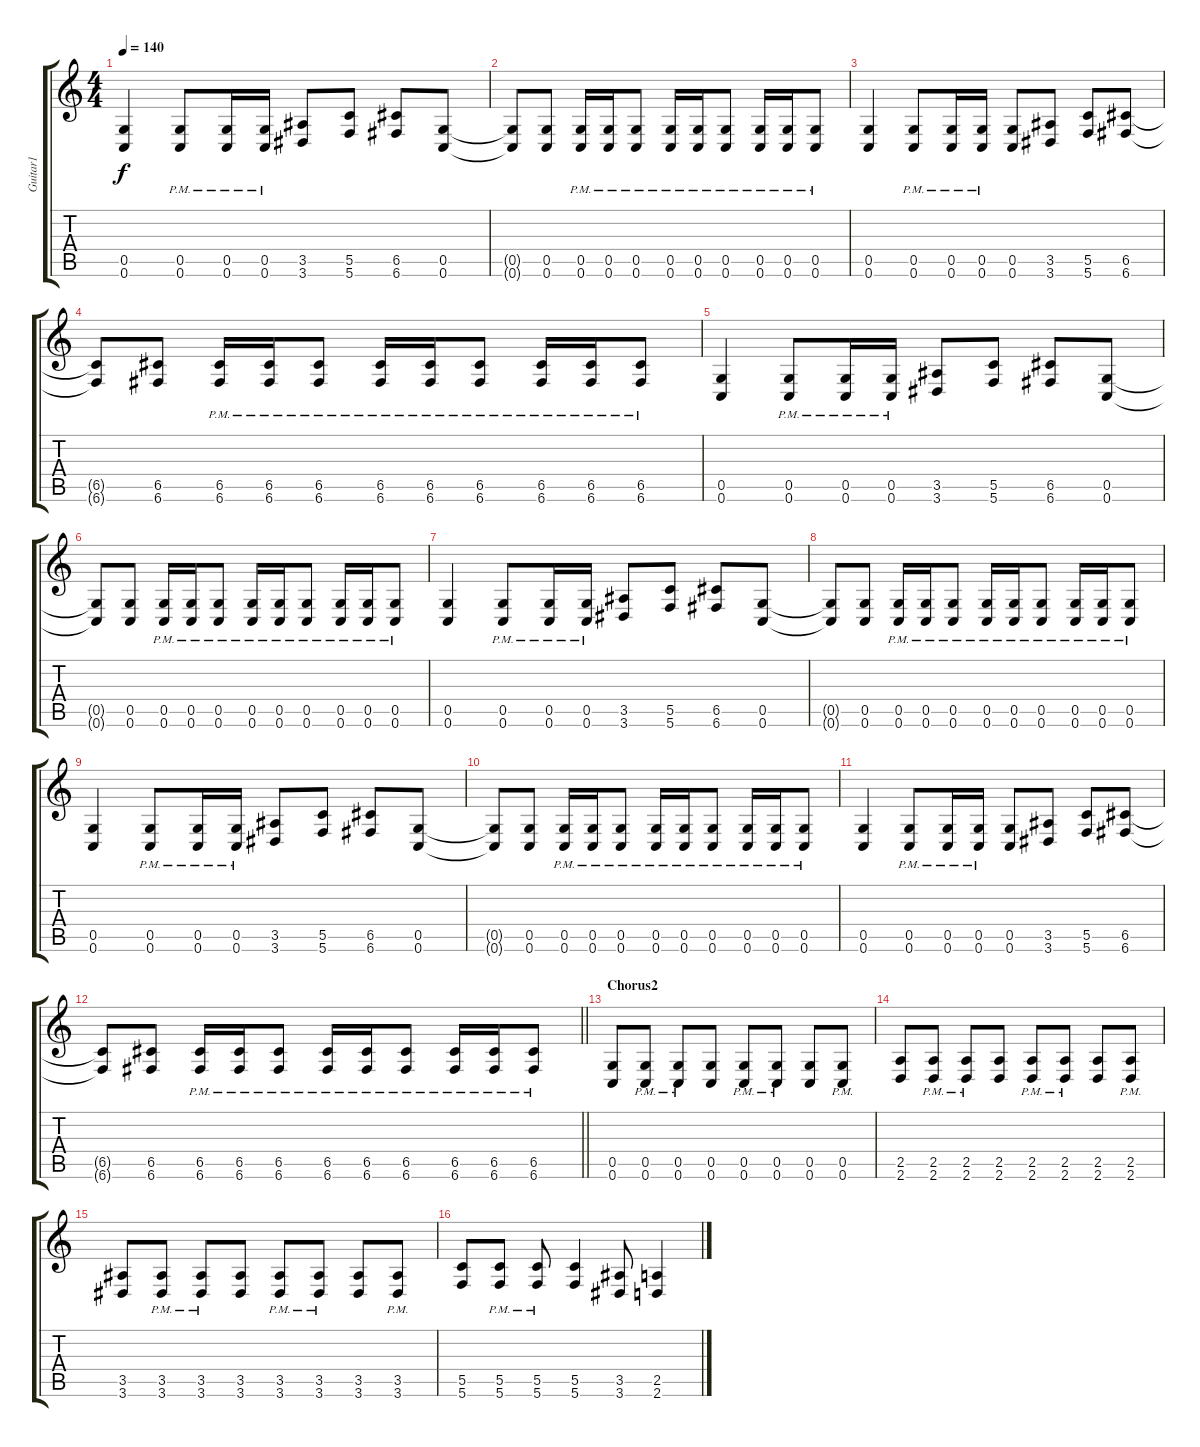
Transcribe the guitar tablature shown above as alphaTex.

\track ("Guitar1" "Guitar1") {instrument distortionguitar}
\staff {score tabs}
\tuning (C4 A3 F3 C3 G2 C2) {hide}
\ts (4 4)
\tempo 140
\clef g2
\ks c
(0.5 0.6).4{dy f} (0.5{pm} 0.6{pm}).8 (0.5{pm} 0.6{pm}).16 (0.5{pm} 0.6{pm}).16 (3.5 3.6).8 (5.5 5.6).8 (6.5 6.6).8 (0.5 0.6).8 |
(0.5{t} 0.6{t}).8 (0.5 0.6).8 (0.5{pm} 0.6{pm}).16 (0.5{pm} 0.6{pm}).16 (0.5{pm} 0.6{pm}).8 (0.5{pm} 0.6{pm}).16 (0.5{pm} 0.6{pm}).16 (0.5{pm} 0.6{pm}).8 (0.5{pm} 0.6{pm}).16 (0.5{pm} 0.6{pm}).16 (0.5{pm} 0.6{pm}).8 |
(0.5 0.6).4 (0.5{pm} 0.6{pm}).8 (0.5{pm} 0.6{pm}).16 (0.5{pm} 0.6{pm}).16 (0.5 0.6).8 (3.5 3.6).8 (5.5 5.6).8 (6.5 6.6).8 |
(6.5{t} 6.6{t}).8 (6.5 6.6).8 (6.5{pm} 6.6{pm}).16 (6.5{pm} 6.6{pm}).16 (6.5{pm} 6.6{pm}).8 (6.5{pm} 6.6{pm}).16 (6.5{pm} 6.6{pm}).16 (6.5{pm} 6.6{pm}).8 (6.5{pm} 6.6{pm}).16 (6.5{pm} 6.6{pm}).16 (6.5{pm} 6.6{pm}).8 |
(0.5 0.6).4 (0.5{pm} 0.6{pm}).8 (0.5{pm} 0.6{pm}).16 (0.5{pm} 0.6{pm}).16 (3.5 3.6).8 (5.5 5.6).8 (6.5 6.6).8 (0.5 0.6).8 |
(0.5{t} 0.6{t}).8 (0.5 0.6).8 (0.5{pm} 0.6{pm}).16 (0.5{pm} 0.6{pm}).16 (0.5{pm} 0.6{pm}).8 (0.5{pm} 0.6{pm}).16 (0.5{pm} 0.6{pm}).16 (0.5{pm} 0.6{pm}).8 (0.5{pm} 0.6{pm}).16 (0.5{pm} 0.6{pm}).16 (0.5{pm} 0.6{pm}).8 |
(0.5 0.6).4 (0.5{pm} 0.6{pm}).8 (0.5{pm} 0.6{pm}).16 (0.5{pm} 0.6{pm}).16 (3.5 3.6).8 (5.5 5.6).8 (6.5 6.6).8 (0.5 0.6).8 |
(0.5{t} 0.6{t}).8 (0.5 0.6).8 (0.5{pm} 0.6{pm}).16 (0.5{pm} 0.6{pm}).16 (0.5{pm} 0.6{pm}).8 (0.5{pm} 0.6{pm}).16 (0.5{pm} 0.6{pm}).16 (0.5{pm} 0.6{pm}).8 (0.5{pm} 0.6{pm}).16 (0.5{pm} 0.6{pm}).16 (0.5{pm} 0.6{pm}).8 |
(0.5 0.6).4 (0.5{pm} 0.6{pm}).8 (0.5{pm} 0.6{pm}).16 (0.5{pm} 0.6{pm}).16 (3.5 3.6).8 (5.5 5.6).8 (6.5 6.6).8 (0.5 0.6).8 |
(0.5{t} 0.6{t}).8 (0.5 0.6).8 (0.5{pm} 0.6{pm}).16 (0.5{pm} 0.6{pm}).16 (0.5{pm} 0.6{pm}).8 (0.5{pm} 0.6{pm}).16 (0.5{pm} 0.6{pm}).16 (0.5{pm} 0.6{pm}).8 (0.5{pm} 0.6{pm}).16 (0.5{pm} 0.6{pm}).16 (0.5{pm} 0.6{pm}).8 |
(0.5 0.6).4 (0.5{pm} 0.6{pm}).8 (0.5{pm} 0.6{pm}).16 (0.5{pm} 0.6{pm}).16 (0.5 0.6).8 (3.5 3.6).8 (5.5 5.6).8 (6.5 6.6).8 |
\barLineRight lightlight
(6.5{t} 6.6{t}).8 (6.5 6.6).8 (6.5{pm} 6.6{pm}).16 (6.5{pm} 6.6{pm}).16 (6.5{pm} 6.6{pm}).8 (6.5{pm} 6.6{pm}).16 (6.5{pm} 6.6{pm}).16 (6.5{pm} 6.6{pm}).8 (6.5{pm} 6.6{pm}).16 (6.5{pm} 6.6{pm}).16 (6.5{pm} 6.6{pm}).8 |
\section ("" "Chorus2")
(0.5 0.6).8 (0.5{pm} 0.6{pm}).8 (0.5{pm} 0.6{pm}).8 (0.5 0.6).8 (0.5{pm} 0.6{pm}).8 (0.5{pm} 0.6{pm}).8 (0.5 0.6).8 (0.5{pm} 0.6{pm}).8 |
(2.5 2.6).8 (2.5{pm} 2.6{pm}).8 (2.5{pm} 2.6{pm}).8 (2.5 2.6).8 (2.5{pm} 2.6{pm}).8 (2.5{pm} 2.6{pm}).8 (2.5 2.6).8 (2.5{pm} 2.6{pm}).8 |
(3.5 3.6).8 (3.5{pm} 3.6{pm}).8 (3.5{pm} 3.6{pm}).8 (3.5 3.6).8 (3.5{pm} 3.6{pm}).8 (3.5{pm} 3.6{pm}).8 (3.5 3.6).8 (3.5{pm} 3.6{pm}).8 |
(5.5 5.6).8 (5.5{pm} 5.6{pm}).8 (5.5{pm} 5.6{pm}).8 (5.5 5.6).4 (3.5 3.6).8 (2.5 2.6).4
